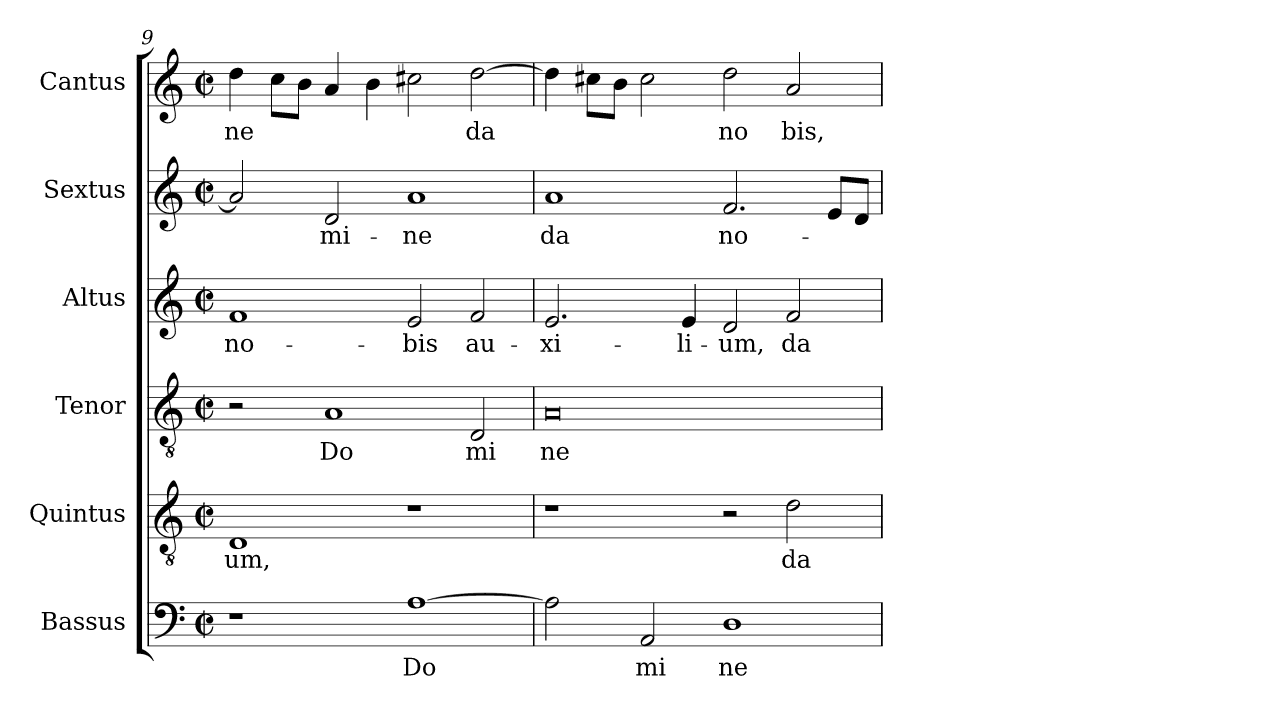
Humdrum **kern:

**kern	**text	**kern	**text	**kern	**text	**kern	**text	**kern	**text	**kern	**text
*part6	*part6	*part5	*part5	*part4	*part4	*part3	*part3	*part2	*part2	*part1	*part1
*staff6	*staff6	*staff5	*staff5	*staff4	*staff4	*staff3	*staff3	*staff2	*staff2	*staff1	*staff1
*I"Bassus	*	*I"Quintus	*	*I"Tenor	*	*I"Altus	*	*I"Sextus	*	*I"Cantus	*
*clefF4	*	*clefGv2	*	*clefGv2	*	*clefG2	*	*clefG2	*	*clefG2	*
*M2/2	*	*M2/2	*	*M2/2	*	*M2/2	*	*M2/2	*	*M2/2	*
*met(c|)	*	*met(c|)	*	*met(c|)	*	*met(c|)	*	*met(c|)	*	*met(c|)	*
=9	=9	=9	=9	=9	=9	=9	=9	=9	=9	=9	=9
!	!	!	!LO:LY:b:cj	!	!	!	!LO:LY:b:cj	!	!	!	!LO:LY:b:cj
1r	.	1D	-um,	2r	.	1f	no-	2a/]	.	4dd\	ne
.	.	.	.	.	.	.	.	.	.	8cc\L	.
.	.	.	.	.	.	.	.	.	.	8b\J	.
!	!	!	!	!	!LO:LY:b:cj	!	!	!	!LO:LY:b:cj	!	!
.	.	.	.	1A	Do	.	.	2d/	-mi-	4a/	.
.	.	.	.	.	.	.	.	.	.	4b\	.
!	!LO:LY:b:cj	!	!	!	!	!	!LO:LY:b:cj	!	!LO:LY:b:cj	!	!
[>1A	Do	1r	.	.	.	2e/	-bis	1a	-ne	2cc#X\	.
!	!	!	!	!	!LO:LY:b:cj	!	!LO:LY:b:cj	!	!	!	!LO:LY:b:cj
.	.	.	.	2D/	mi	2f/	au-	.	.	[>2dd\	da
=10	=10	=10	=10	=10	=10	=10	=10	=10	=10	=10	=10
!	!	!	!	!	!LO:LY:b:cj	!	!LO:LY:b:cj	!	!LO:LY:b:cj	!	!
2A\]	.	1r	.	0A	ne	2.e/	-xi-	1a	da	4dd\]	.
.	.	.	.	.	.	.	.	.	.	8cc#\L	.
.	.	.	.	.	.	.	.	.	.	8b\J	.
!	!LO:LY:b:cj	!	!	!	!	!	!	!	!	!	!
2AA/	mi	.	.	.	.	.	.	.	.	2cc#\	.
!	!	!	!	!	!	!	!LO:LY:b:cj	!	!	!	!
.	.	.	.	.	.	4e/	-li-	.	.	.	.
!	!LO:LY:b:cj	!	!	!	!	!	!LO:LY:b:cj	!	!LO:LY:b:cj	!	!LO:LY:b:cj
1D	ne	2r	.	.	.	2d/	-um,	2.f/	no-	2dd\	no
!	!	!	!LO:LY:b:cj	!	!	!	!LO:LY:b:cj	!	!	!	!LO:LY:b:cj
.	.	2d\	da	.	.	2f/	da	.	.	2a/	bis,
.	.	.	.	.	.	.	.	8e/L	.	.	.
.	.	.	.	.	.	.	.	8d/J	.	.	.
=	=	=	=	=	=	=	=	=	=	=	=
*-	*-	*-	*-	*-	*-	*-	*-	*-	*-	*-	*-
